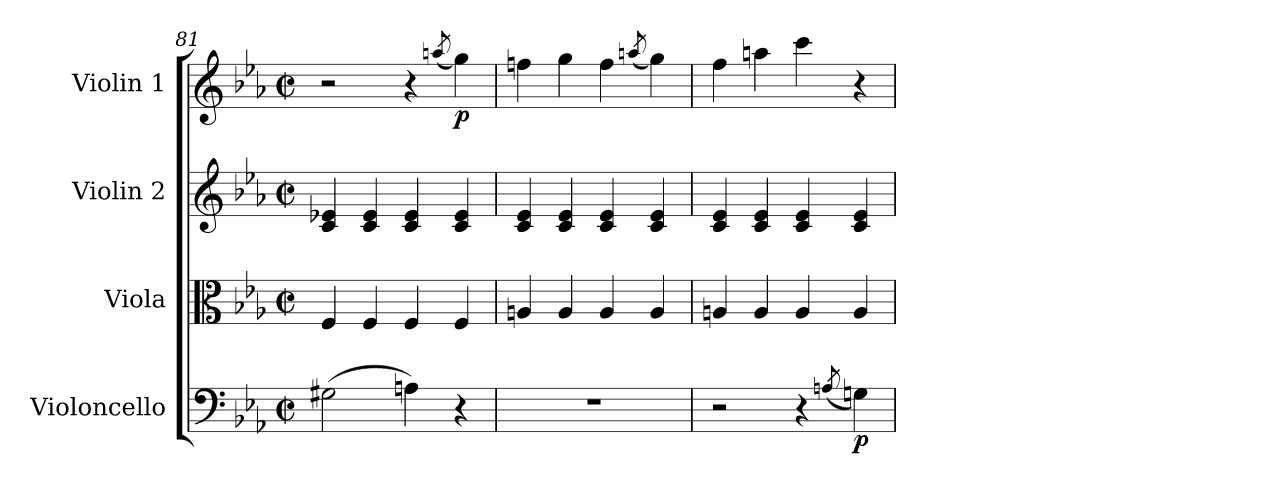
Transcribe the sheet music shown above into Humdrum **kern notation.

**kern	**dynam	**kern	**kern	**kern	**dynam
*part4	*part4	*part3	*part2	*part1	*part1
*staff4	*staff4	*staff3	*staff2	*staff1	*staff1
*I"Violoncello	*	*I"Viola	*I"Violin 2	*I"Violin 1	*
*I'Vc	*	*I'Vla	*I'Vln	*I'Vln	*
*clefF4	*	*clefC3	*clefG2	*clefG2	*
*k[b-e-a-]	*	*k[b-e-a-]	*k[b-e-a-]	*k[b-e-a-]	*
*M2/2	*	*M2/2	*M2/2	*M2/2	*
*met(c|)	*	*met(c|)	*met(c|)	*met(c|)	*
=81	=81	=81	=81	=81	=81
(2G#X\	.	4F/	4c/ 4e-X/	2r	.
.	.	4F/	4c/ 4e-/	.	.
4An\)	.	4F/	4c/ 4e-/	4r	.
.	.	.	.	(8qaan/	.
!	!	!	!	!	!LO:DY:b
4r	.	4F/	4c/ 4e-/	4gg\)	p
=82	=82	=82	=82	=82	=82
1r	.	4An/	4c/ 4e-/	4ffn\	.
.	.	4A/	4c/ 4e-/	4gg\	.
.	.	4A/	4c/ 4e-/	4ff\	.
.	.	.	.	(8qaan/	.
.	.	4A/	4c/ 4e-/	4gg\)	.
=83	=83	=83	=83	=83	=83
2r	.	4An/	4c/ 4e-/	4ff\	.
.	.	4A/	4c/ 4e-/	4aan\	.
4r	.	4A/	4c/ 4e-/	4ccc\	.
(8qAn/	.	.	.	.	.
!	!LO:DY:b	!	!	!	!
4Gn\)	p	4A/	4c/ 4e-/	4r	.
=	=	=	=	=	=
*-	*-	*-	*-	*-	*-
